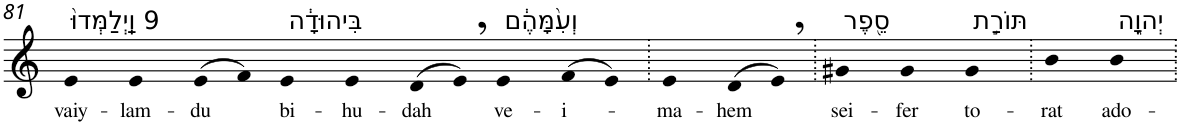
**kern	**text
*part1	*part1
*staff1	*staff1
*I"Piano	*
*I'Pno	*
!!LO:PB:g=z
*clefG2	*
*k[]	*
=81	=81
!LO:TX:a:t=9 וַֽיְלַמְּדוּ֙	!
!	!LO:LY:b
4e	vaiy-
!	!LO:LY:b
4e	-lam-
!	!LO:LY:b
(>8e	-du
8f)	.
!LO:TX:a:t=בִּיהוּדָ֔ה	!
!	!LO:LY:b
4e	bi-
!	!LO:LY:b
4e	-hu-
!	!LO:LY:b
(>8d	-dah
8e,)	.
!LO:TX:a:t=וְעִ֨מָּהֶ֔ם	!
!	!LO:LY:b
4e	ve-
!	!LO:LY:b
(>8f	-i-
8e)	.
=82.	=82.
!	!LO:LY:b
4e	-ma-
!	!LO:LY:b
(>8d	-hem
8e,)	.
=83.	=83.
!LO:TX:a:t=סֵ֖פֶר	!
!	!LO:LY:b
4g#X	sei-
!	!LO:LY:b
4g#	-fer
!LO:TX:a:t=תּוֹרַ֣ת	!
!	!LO:LY:b
4g#	to-
=84.	=84.
!	!LO:LY:b
4b	-rat
!LO:TX:a:t=יְהוָ֑ה	!
!	!LO:LY:b
4b	ado-
=.	=.
*-	*-
